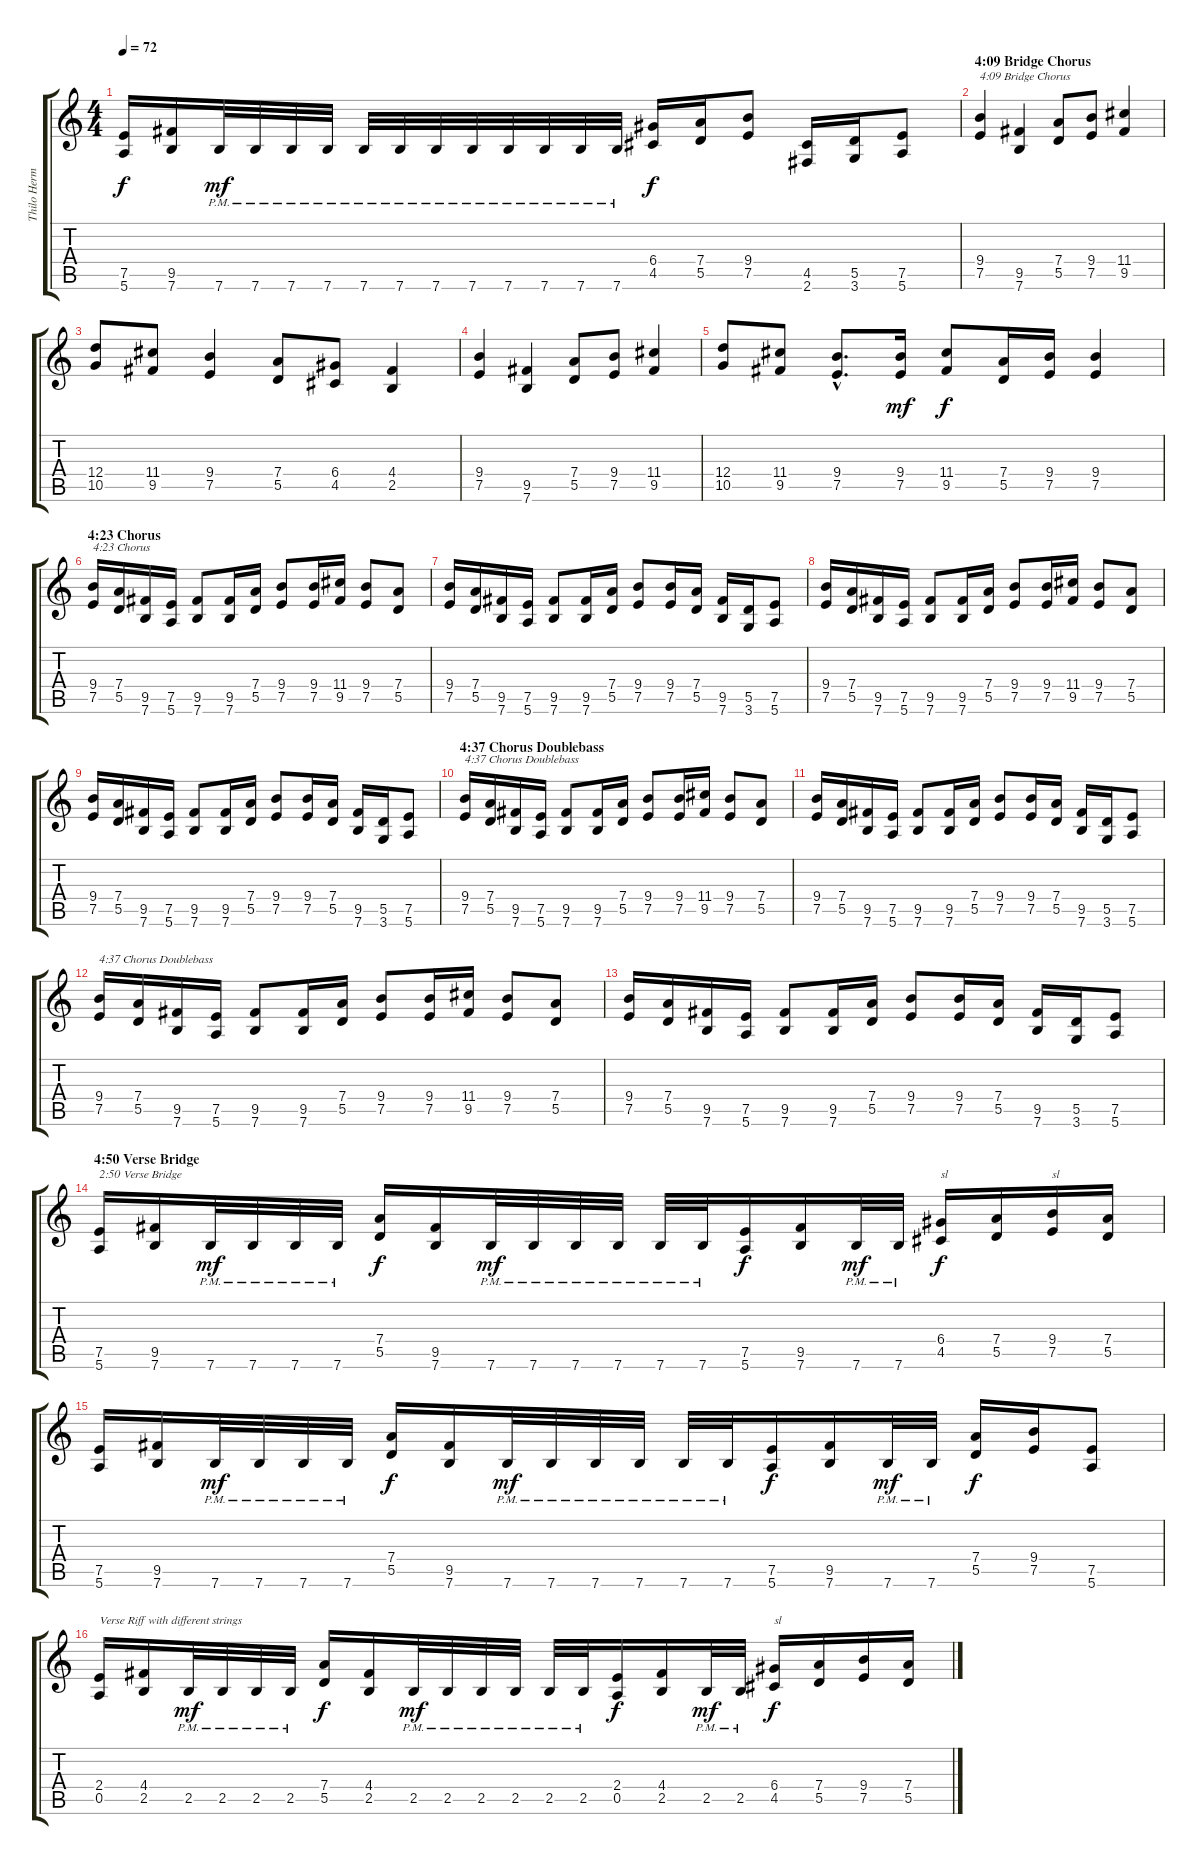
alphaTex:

\track ("Thilo Hermann (right)" "Thilo Herm") {instrument overdrivenguitar}
\staff {score tabs}
\tuning (E4 B3 G3 D3 A2 E2) {hide}
\ts (4 4)
\tempo 72
\clef g2
\ks c
(7.5 5.6).16{dy f} (9.5 7.6).16 7.6{pm}.32{dy mf} 7.6{pm}.32 7.6{pm}.32 7.6{pm}.32 7.6{pm}.32 7.6{pm}.32 7.6{pm}.32 7.6{pm}.32 7.6{pm}.32 7.6{pm}.32 7.6{pm}.32 7.6{pm}.32 (6.4 4.5).16{dy f} (7.4 5.5).16 (9.4 7.5).8 (4.5 2.6).16 (5.5 3.6).16 (7.5 5.6).8 |
\section ("" "4:09 Bridge Chorus ")
(9.4 7.5).4{txt "4:09 Bridge Chorus "} (9.5 7.6).4 (7.4 5.5).8 (9.4 7.5).8 (11.4 9.5).4 |
(12.4 10.5).8 (11.4 9.5).8 (9.4 7.5).4 (7.4 5.5).8 (6.4 4.5).8 (4.4 2.5).4 |
(9.4 7.5).4 (9.5 7.6).4 (7.4 5.5).8 (9.4 7.5).8 (11.4 9.5).4 |
(12.4 10.5).8 (11.4 9.5).8 (9.4{hac} 7.5{hac}).8{d} (9.4 7.5).16{dy mf} (11.4 9.5).8{dy f} (7.4 5.5).16 (9.4 7.5).16 (9.4 7.5).4 |
\section ("" "4:23 Chorus")
(9.4 7.5).16{txt "4:23 Chorus"} (7.4 5.5).16 (9.5 7.6).16 (7.5 5.6).16 (9.5 7.6).8 (9.5 7.6).16 (7.4 5.5).16 (9.4 7.5).8 (9.4 7.5).16 (11.4 9.5).16 (9.4 7.5).8 (7.4 5.5).8 |
(9.4 7.5).16 (7.4 5.5).16 (9.5 7.6).16 (7.5 5.6).16 (9.5 7.6).8 (9.5 7.6).16 (7.4 5.5).16 (9.4 7.5).8 (9.4 7.5).16 (7.4 5.5).16 (9.5 7.6).16 (5.5 3.6).16 (7.5 5.6).8 |
(9.4 7.5).16 (7.4 5.5).16 (9.5 7.6).16 (7.5 5.6).16 (9.5 7.6).8 (9.5 7.6).16 (7.4 5.5).16 (9.4 7.5).8 (9.4 7.5).16 (11.4 9.5).16 (9.4 7.5).8 (7.4 5.5).8 |
(9.4 7.5).16 (7.4 5.5).16 (9.5 7.6).16 (7.5 5.6).16 (9.5 7.6).8 (9.5 7.6).16 (7.4 5.5).16 (9.4 7.5).8 (9.4 7.5).16 (7.4 5.5).16 (9.5 7.6).16 (5.5 3.6).16 (7.5 5.6).8 |
\section ("" "4:37 Chorus Doublebass")
(9.4 7.5).16{txt "4:37 Chorus Doublebass"} (7.4 5.5).16 (9.5 7.6).16 (7.5 5.6).16 (9.5 7.6).8 (9.5 7.6).16 (7.4 5.5).16 (9.4 7.5).8 (9.4 7.5).16 (11.4 9.5).16 (9.4 7.5).8 (7.4 5.5).8 |
(9.4 7.5).16 (7.4 5.5).16 (9.5 7.6).16 (7.5 5.6).16 (9.5 7.6).8 (9.5 7.6).16 (7.4 5.5).16 (9.4 7.5).8 (9.4 7.5).16 (7.4 5.5).16 (9.5 7.6).16 (5.5 3.6).16 (7.5 5.6).8 |
(9.4 7.5).16{txt "4:37 Chorus Doublebass"} (7.4 5.5).16 (9.5 7.6).16 (7.5 5.6).16 (9.5 7.6).8 (9.5 7.6).16 (7.4 5.5).16 (9.4 7.5).8 (9.4 7.5).16 (11.4 9.5).16 (9.4 7.5).8 (7.4 5.5).8 |
(9.4 7.5).16 (7.4 5.5).16 (9.5 7.6).16 (7.5 5.6).16 (9.5 7.6).8 (9.5 7.6).16 (7.4 5.5).16 (9.4 7.5).8 (9.4 7.5).16 (7.4 5.5).16 (9.5 7.6).16 (5.5 3.6).16 (7.5 5.6).8 |
\section ("" "4:50 Verse Bridge")
(7.5 5.6).16{txt "2:50 Verse Bridge"} (9.5 7.6).16 7.6{pm}.32{dy mf} 7.6{pm}.32 7.6{pm}.32 7.6{pm}.32 (7.4 5.5).16{dy f} (9.5 7.6).16 7.6{pm}.32{dy mf} 7.6{pm}.32 7.6{pm}.32 7.6{pm}.32 7.6{pm}.32 7.6{pm}.32 (7.5 5.6).16{dy f} (9.5 7.6).16 7.6{pm}.32{dy mf} 7.6{pm}.32 (6.4 4.5).16{txt "sl" dy f} (7.4 5.5).16 (9.4 7.5).16{txt "sl"} (7.4 5.5).16 |
(7.5 5.6).16 (9.5 7.6).16 7.6{pm}.32{dy mf} 7.6{pm}.32 7.6{pm}.32 7.6{pm}.32 (7.4 5.5).16{dy f} (9.5 7.6).16 7.6{pm}.32{dy mf} 7.6{pm}.32 7.6{pm}.32 7.6{pm}.32 7.6{pm}.32 7.6{pm}.32 (7.5 5.6).16{dy f} (9.5 7.6).16 7.6{pm}.32{dy mf} 7.6{pm}.32 (7.4 5.5).16{dy f} (9.4 7.5).16 (7.5 5.6).8 |
(2.4 0.5).16{txt "Verse Riff with different strings"} (4.4 2.5).16 2.5{pm}.32{dy mf} 2.5{pm}.32 2.5{pm}.32 2.5{pm}.32 (7.4 5.5).16{dy f} (4.4 2.5).16 2.5{pm}.32{dy mf} 2.5{pm}.32 2.5{pm}.32 2.5{pm}.32 2.5{pm}.32 2.5{pm}.32 (2.4 0.5).16{dy f} (4.4 2.5).16 2.5{pm}.32{dy mf} 2.5{pm}.32 (6.4 4.5).16{txt "sl" dy f} (7.4 5.5).16 (9.4 7.5).16 (7.4 5.5).16
